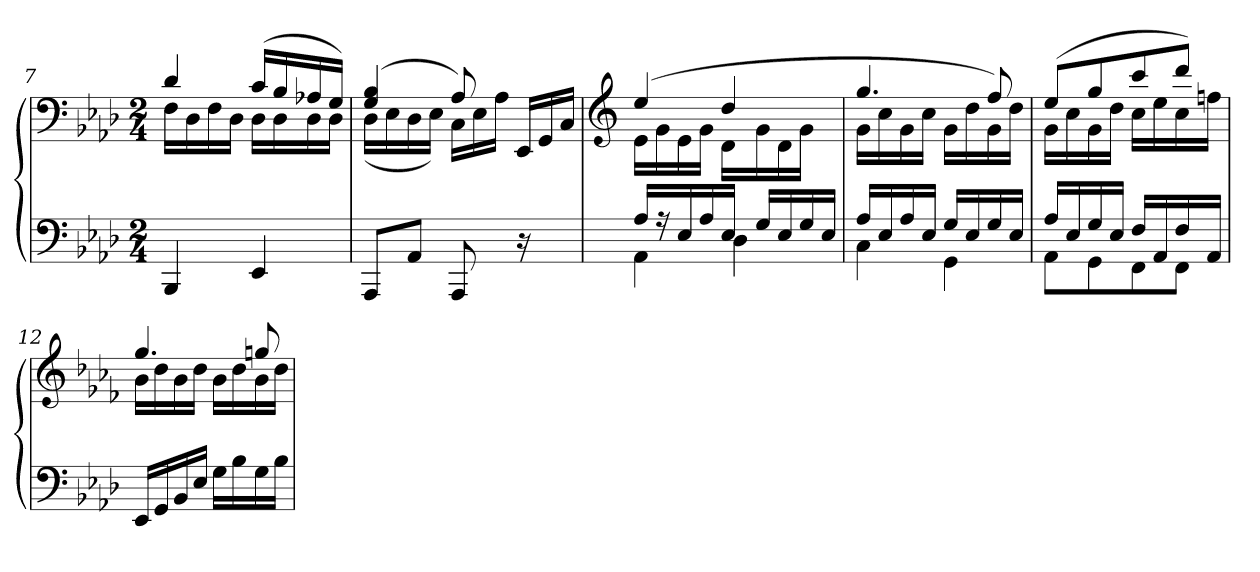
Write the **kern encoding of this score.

**kern	**kern
*part1	*part1
*staff2	*staff1
*clefF4	*clefF4
*k[b-e-a-d-]	*k[b-e-a-d-]
*M2/4	*M2/4
=7	=7
*	*^
4BBB-/	4d-/	16F\LL
.	.	16D-\
.	.	16F\
.	.	16D-\JJ
4EE-/	(>16c/LL	16D-\LL
.	16B-/	16D-\
.	16A-X/	16D-\
.	16G/JJ)	16D-\JJ
=8	=8	=8
8AAA-/L	(>4G/ 4B-/	(<16D-\LL
.	.	16E-\
8AA-/J	.	16D-\
.	.	16E-\JJ)
8AAA-/	8A-/)	16C\LL
.	.	16E-\
16ryy	4ryy	16A-\JJ
16r	.	16EE-/LL
8ryy	.	16GG/
.	.	16C/JJ
!!LO:LB:g=z	!!
=9	=9	=9
*	*clefG3	*
*^	*	*
16A-/LL	4AA-\	(>4cc/	16c\LL
16r	.	.	16e-\
16E-/	.	.	16c\
16A-/	.	.	16e-\JJ
16E-/JJ	4D-\	4b-/	16B-\LL
16G/LL	.	.	16e-\
16E-/	.	.	16B-\
16G/	.	.	16e-\JJ
16E-/JJ	16ryy	16ryy	16ryy
=10	=10	=10	=10
16A-/LL	4C\	4.ee-/	16e-\LL
16E-/	.	.	16a-\
16A-/	.	.	16e-\
16E-/JJ	.	.	16a-\JJ
16G/LL	4GG\	.	16e-\LL
16E-/	.	.	16b-\
16G/	.	8dd-/)	16e-\
16E-/JJ	.	.	16b-\JJ
=11	=11	=11	=11
16A-/LL	8AA-\L	(>8cc/L	16e-\LL
16E-/	.	.	16a-\
16G/	8GG\	8ee-/	16e-\
16E-/JJ	.	.	16b-\JJ
16F/LL	8FF\	8aa-/	16a-\LL
16AA-/	.	.	16cc\
16F/	8FF\J	8bb-/J)	16a-\
16AA-/JJ	.	.	16ddn\JJ
*v	*v	*	*
=12	=12	=12
16EE-/LL	4.ee-/	16g\LL
16GG/	.	16b-\
16BB-/	.	16g\
16E-/JJ	.	16b-\JJ
16G\LL	.	16g\LL
16B-\	.	16b-\
16G\	8een/	16g\
16B-\JJ	.	16b-\JJ
*	*v	*v
=	=
*-	*-
